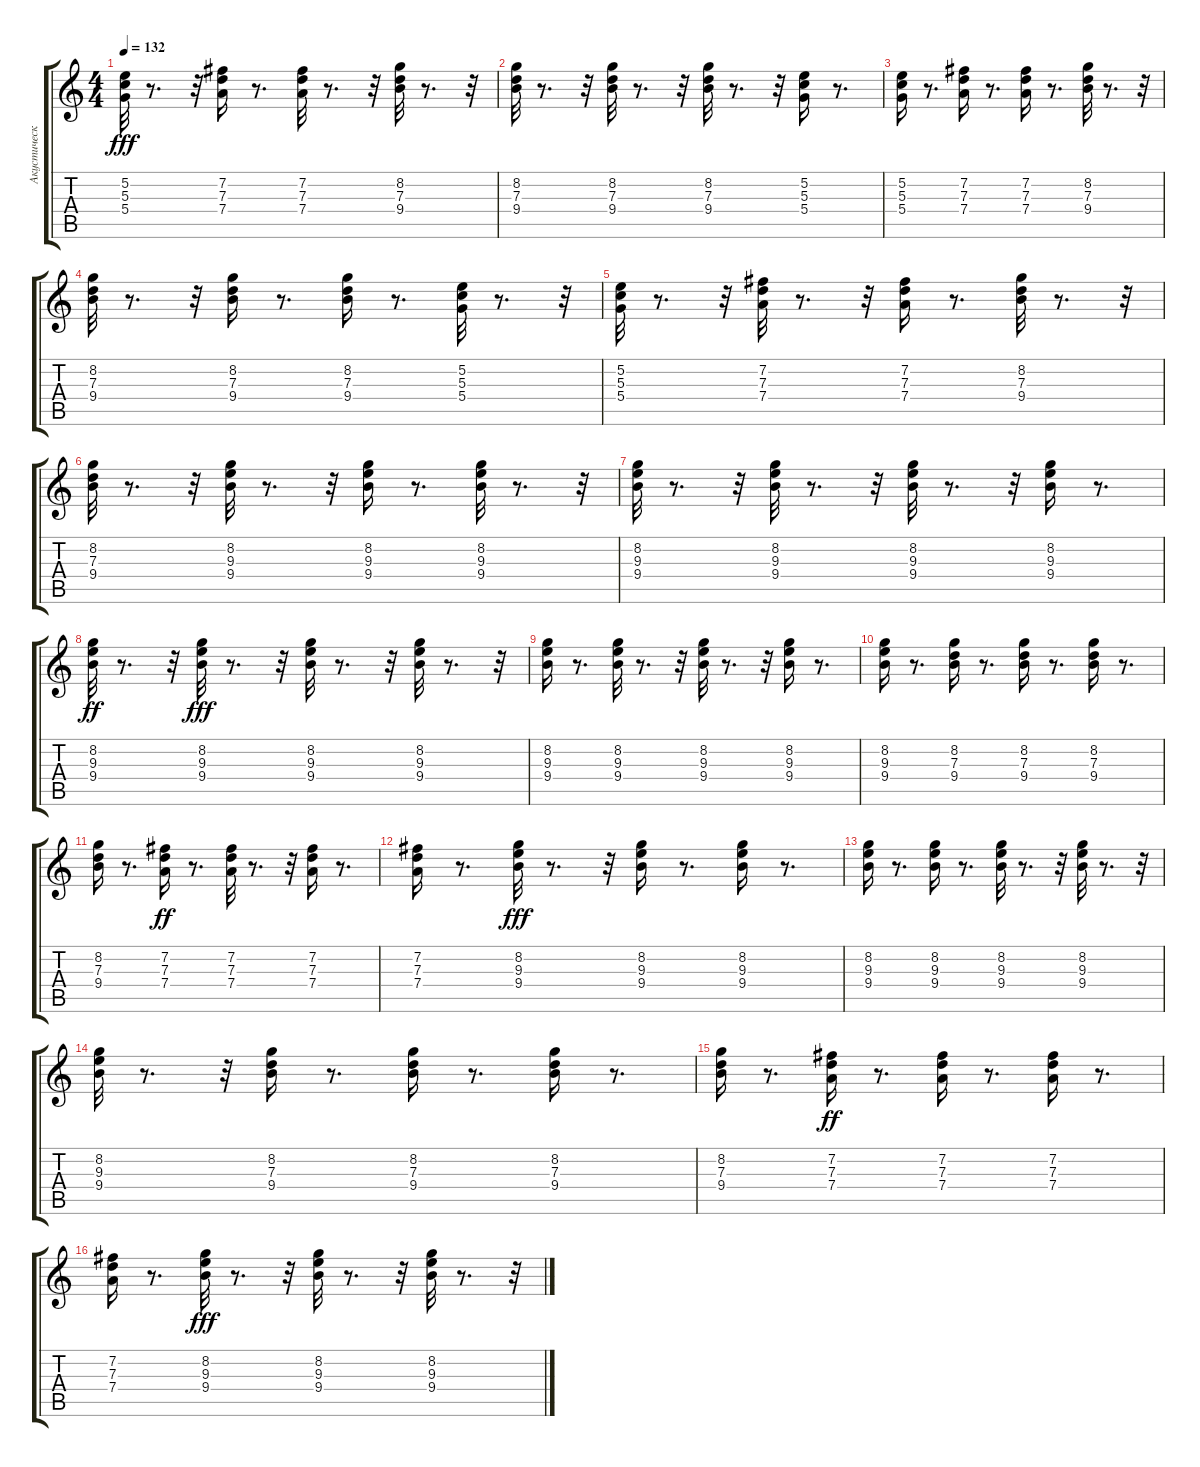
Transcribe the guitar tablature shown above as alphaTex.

\track ("Акустическая Гитара" "Акустическ") {instrument acousticguitarsteel}
\staff {score tabs}
\tuning (E4 B3 G3 D3 A2 E2) {hide}
\ts (4 4)
\tempo 132
\clef g2
\ks c
(5.2 5.3 5.4).32{dy fff} r.8{d} r.32 (7.2 7.3 7.4).16 r.8{d} (7.2 7.3 7.4).32 r.8{d} r.32 (8.2 7.3 9.4).32 r.8{d} r.32 |
(8.2 7.3 9.4).32 r.8{d} r.32 (8.2 7.3 9.4).32 r.8{d} r.32 (8.2 7.3 9.4).32 r.8{d} r.32 (5.2 5.3 5.4).16 r.8{d} |
(5.2 5.3 5.4).16 r.8{d} (7.2 7.3 7.4).16 r.8{d} (7.2 7.3 7.4).16 r.8{d} (8.2 7.3 9.4).32 r.8{d} r.32 |
(8.2 7.3 9.4).32 r.8{d} r.32 (8.2 7.3 9.4).16 r.8{d} (8.2 7.3 9.4).16 r.8{d} (5.2 5.3 5.4).32 r.8{d} r.32 |
(5.2 5.3 5.4).32 r.8{d} r.32 (7.2 7.3 7.4).32 r.8{d} r.32 (7.2 7.3 7.4).16 r.8{d} (8.2 7.3 9.4).32 r.8{d} r.32 |
(8.2 7.3 9.4).32 r.8{d} r.32 (8.2 9.3 9.4).32 r.8{d} r.32 (8.2 9.3 9.4).16 r.8{d} (8.2 9.3 9.4).32 r.8{d} r.32 |
(8.2 9.3 9.4).32 r.8{d} r.32 (8.2 9.3 9.4).32 r.8{d} r.32 (8.2 9.3 9.4).32 r.8{d} r.32 (8.2 9.3 9.4).16 r.8{d} |
(8.2 9.3 9.4).32{dy ff} r.8{d} r.32 (8.2 9.3 9.4).32{dy fff} r.8{d} r.32 (8.2 9.3 9.4).32 r.8{d} r.32 (8.2 9.3 9.4).32 r.8{d} r.32 |
(8.2 9.3 9.4).16 r.8{d} (8.2 9.3 9.4).32 r.8{d} r.32 (8.2 9.3 9.4).32 r.8{d} r.32 (8.2 9.3 9.4).16 r.8{d} |
(8.2 9.3 9.4).16 r.8{d} (8.2 7.3 9.4).16 r.8{d} (8.2 7.3 9.4).16 r.8{d} (8.2 7.3 9.4).16 r.8{d} |
(8.2 7.3 9.4).16 r.8{d} (7.2 7.3 7.4).16{dy ff} r.8{d} (7.2 7.3 7.4).32 r.8{d} r.32 (7.2 7.3 7.4).16 r.8{d} |
(7.2 7.3 7.4).16 r.8{d} (8.2 9.3 9.4).32{dy fff} r.8{d} r.32 (8.2 9.3 9.4).16 r.8{d} (8.2 9.3 9.4).16 r.8{d} |
(8.2 9.3 9.4).16 r.8{d} (8.2 9.3 9.4).16 r.8{d} (8.2 9.3 9.4).32 r.8{d} r.32 (8.2 9.3 9.4).32 r.8{d} r.32 |
(8.2 9.3 9.4).32 r.8{d} r.32 (8.2 7.3 9.4).16 r.8{d} (8.2 7.3 9.4).16 r.8{d} (8.2 7.3 9.4).16 r.8{d} |
(8.2 7.3 9.4).16 r.8{d} (7.2 7.3 7.4).16{dy ff} r.8{d} (7.2 7.3 7.4).16 r.8{d} (7.2 7.3 7.4).16 r.8{d} |
(7.2 7.3 7.4).16 r.8{d} (8.2 9.3 9.4).32{dy fff} r.8{d} r.32 (8.2 9.3 9.4).32 r.8{d} r.32 (8.2 9.3 9.4).32 r.8{d} r.32
